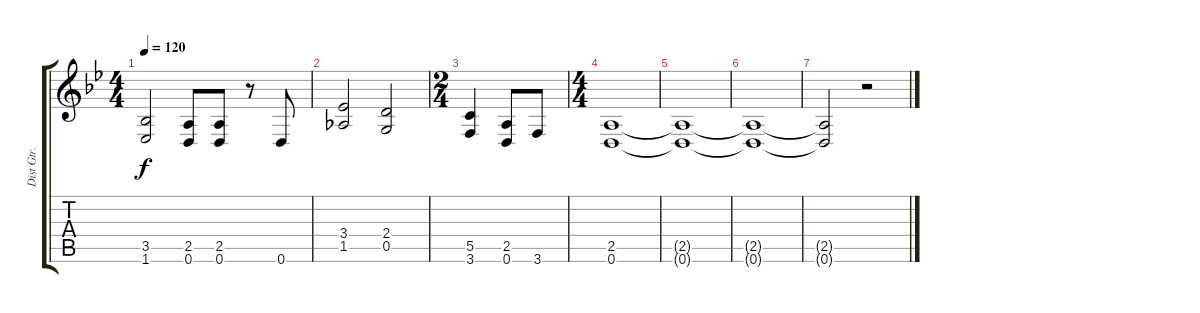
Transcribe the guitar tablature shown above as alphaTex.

\track ("Dist Gtr. 2 (Lead)" "Dist Gtr. ") {instrument distortionguitar}
\staff {score tabs}
\tuning (D4 A3 F3 C3 G2 D2) {hide}
\ts (4 4)
\tempo 120
\clef g2
\ks bb
(3.5 1.6).2{dy f} (2.5 0.6).8 (2.5 0.6).8 r.8 0.6.8 |
(3.4 1.5).2 (2.4 0.5).2 |
\ts (2 4)
(5.5 3.6).4 (2.5 0.6).8 3.6.8 |
\ts (4 4)
(2.5 0.6).1 |
(2.5{t} 0.6{t}).1 |
(2.5{t} 0.6{t}).1 |
(2.5{t} 0.6{t}).2 r.2
